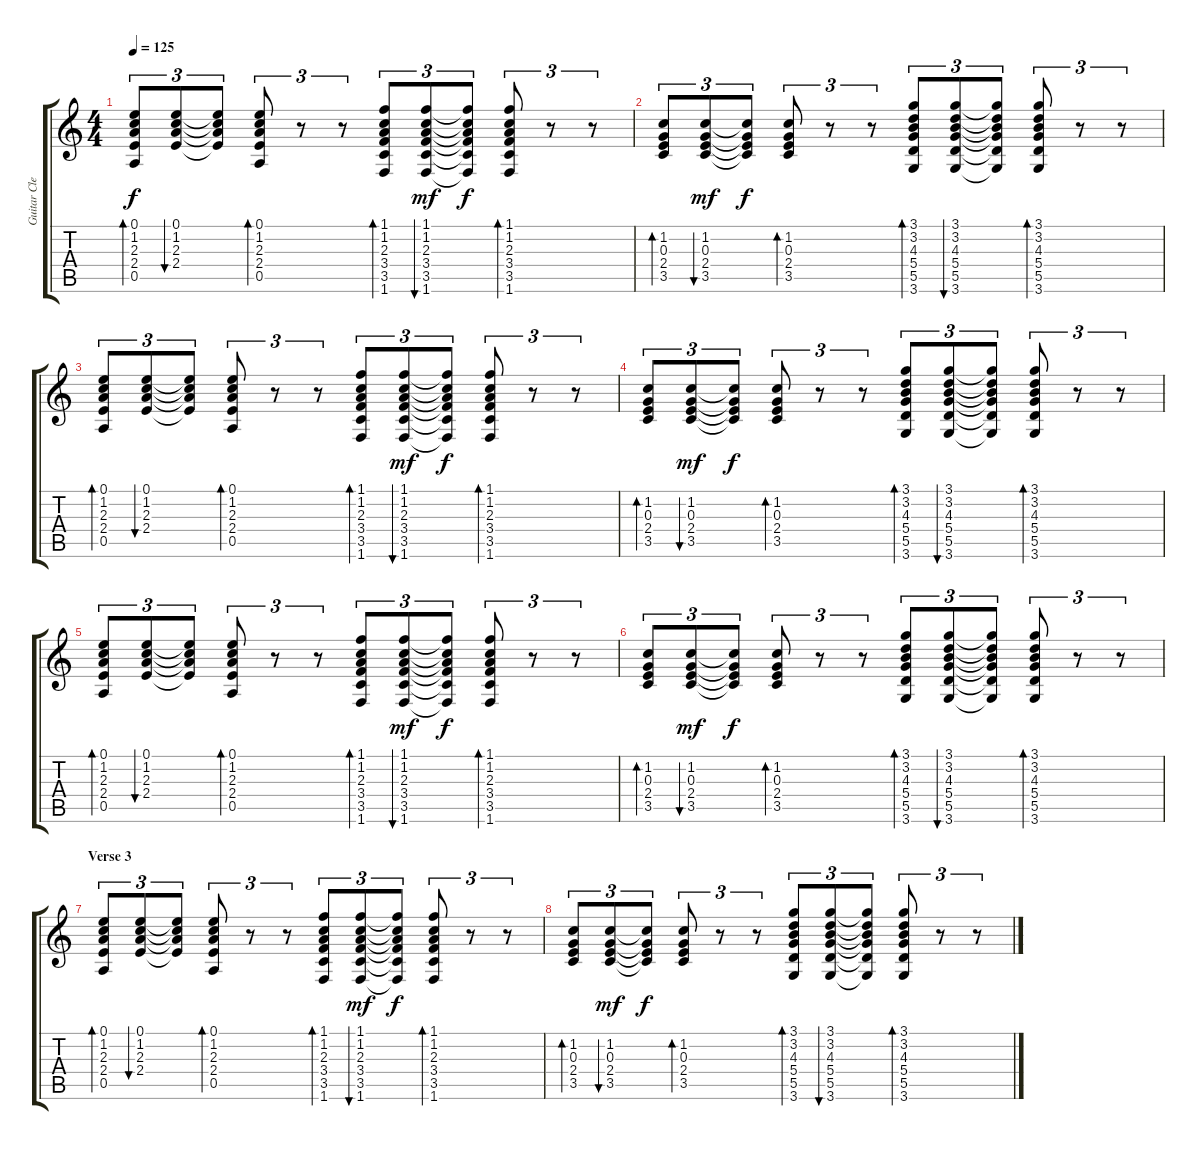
\track ("Guitar Clean + Small Chorus /reverb" "Guitar Cle") {instrument electricguitarclean}
\staff {score tabs}
\tuning (E4 B3 G3 D3 A2 E2) {hide}
\ts (4 4)
\tempo 125
\clef g2
\ks c
(0.1 1.2 2.3 2.4 0.5).8{tu (3 2) bd 30 dy f} (0.1 1.2 2.3 2.4).8{tu (3 2) bu 30} (0.1{t} 1.2{t} 2.3{t} 2.4{t}).8{tu (3 2)} (0.1 1.2 2.3 2.4 0.5).8{tu (3 2) bd 30} r.8{tu (3 2)} r.8{tu (3 2)} (1.1 1.2 2.3 3.4 3.5 1.6).8{tu (3 2) bd 30} (1.1 1.2 2.3 3.4 3.5 1.6).8{tu (3 2) bu 30 dy mf} (1.1{t} 1.2{t} 2.3{t} 3.4{t} 3.5{t} 1.6{t}).8{tu (3 2) dy f} (1.1 1.2 2.3 3.4 3.5 1.6).8{tu (3 2) bd 30} r.8{tu (3 2)} r.8{tu (3 2)} |
(1.2 0.3 2.4 3.5).8{tu (3 2) bd 30} (1.2 0.3 2.4 3.5).8{tu (3 2) bu 30 dy mf} (1.2{t} 0.3{t} 2.4{t} 3.5{t}).8{tu (3 2) dy f} (1.2 0.3 2.4 3.5).8{tu (3 2) bd 30} r.8{tu (3 2)} r.8{tu (3 2)} (3.1 3.2 4.3 5.4 5.5 3.6).8{tu (3 2) bd 30} (3.1 3.2 4.3 5.4 5.5 3.6).8{tu (3 2) bu 30} (3.1{t} 3.2{t} 4.3{t} 5.4{t} 5.5{t} 3.6{t}).8{tu (3 2)} (3.1 3.2 4.3 5.4 5.5 3.6).8{tu (3 2) bd 30} r.8{tu (3 2)} r.8{tu (3 2)} |
(0.1 1.2 2.3 2.4 0.5).8{tu (3 2) bd 30} (0.1 1.2 2.3 2.4).8{tu (3 2) bu 30} (0.1{t} 1.2{t} 2.3{t} 2.4{t}).8{tu (3 2)} (0.1 1.2 2.3 2.4 0.5).8{tu (3 2) bd 30} r.8{tu (3 2)} r.8{tu (3 2)} (1.1 1.2 2.3 3.4 3.5 1.6).8{tu (3 2) bd 30} (1.1 1.2 2.3 3.4 3.5 1.6).8{tu (3 2) bu 30 dy mf} (1.1{t} 1.2{t} 2.3{t} 3.4{t} 3.5{t} 1.6{t}).8{tu (3 2) dy f} (1.1 1.2 2.3 3.4 3.5 1.6).8{tu (3 2) bd 30} r.8{tu (3 2)} r.8{tu (3 2)} |
(1.2 0.3 2.4 3.5).8{tu (3 2) bd 30} (1.2 0.3 2.4 3.5).8{tu (3 2) bu 30 dy mf} (1.2{t} 0.3{t} 2.4{t} 3.5{t}).8{tu (3 2) dy f} (1.2 0.3 2.4 3.5).8{tu (3 2) bd 30} r.8{tu (3 2)} r.8{tu (3 2)} (3.1 3.2 4.3 5.4 5.5 3.6).8{tu (3 2) bd 30} (3.1 3.2 4.3 5.4 5.5 3.6).8{tu (3 2) bu 30} (3.1{t} 3.2{t} 4.3{t} 5.4{t} 5.5{t} 3.6{t}).8{tu (3 2)} (3.1 3.2 4.3 5.4 5.5 3.6).8{tu (3 2) bd 30} r.8{tu (3 2)} r.8{tu (3 2)} |
(0.1 1.2 2.3 2.4 0.5).8{tu (3 2) bd 30} (0.1 1.2 2.3 2.4).8{tu (3 2) bu 30} (0.1{t} 1.2{t} 2.3{t} 2.4{t}).8{tu (3 2)} (0.1 1.2 2.3 2.4 0.5).8{tu (3 2) bd 30} r.8{tu (3 2)} r.8{tu (3 2)} (1.1 1.2 2.3 3.4 3.5 1.6).8{tu (3 2) bd 30} (1.1 1.2 2.3 3.4 3.5 1.6).8{tu (3 2) bu 30 dy mf} (1.1{t} 1.2{t} 2.3{t} 3.4{t} 3.5{t} 1.6{t}).8{tu (3 2) dy f} (1.1 1.2 2.3 3.4 3.5 1.6).8{tu (3 2) bd 30} r.8{tu (3 2)} r.8{tu (3 2)} |
(1.2 0.3 2.4 3.5).8{tu (3 2) bd 30} (1.2 0.3 2.4 3.5).8{tu (3 2) bu 30 dy mf} (1.2{t} 0.3{t} 2.4{t} 3.5{t}).8{tu (3 2) dy f} (1.2 0.3 2.4 3.5).8{tu (3 2) bd 30} r.8{tu (3 2)} r.8{tu (3 2)} (3.1 3.2 4.3 5.4 5.5 3.6).8{tu (3 2) bd 30} (3.1 3.2 4.3 5.4 5.5 3.6).8{tu (3 2) bu 30} (3.1{t} 3.2{t} 4.3{t} 5.4{t} 5.5{t} 3.6{t}).8{tu (3 2)} (3.1 3.2 4.3 5.4 5.5 3.6).8{tu (3 2) bd 30} r.8{tu (3 2)} r.8{tu (3 2)} |
\section ("" "Verse 3")
(0.1 1.2 2.3 2.4 0.5).8{tu (3 2) bd 30} (0.1 1.2 2.3 2.4).8{tu (3 2) bu 30} (0.1{t} 1.2{t} 2.3{t} 2.4{t}).8{tu (3 2)} (0.1 1.2 2.3 2.4 0.5).8{tu (3 2) bd 30} r.8{tu (3 2)} r.8{tu (3 2)} (1.1 1.2 2.3 3.4 3.5 1.6).8{tu (3 2) bd 30} (1.1 1.2 2.3 3.4 3.5 1.6).8{tu (3 2) bu 30 dy mf} (1.1{t} 1.2{t} 2.3{t} 3.4{t} 3.5{t} 1.6{t}).8{tu (3 2) dy f} (1.1 1.2 2.3 3.4 3.5 1.6).8{tu (3 2) bd 30} r.8{tu (3 2)} r.8{tu (3 2)} |
(1.2 0.3 2.4 3.5).8{tu (3 2) bd 30} (1.2 0.3 2.4 3.5).8{tu (3 2) bu 30 dy mf} (1.2{t} 0.3{t} 2.4{t} 3.5{t}).8{tu (3 2) dy f} (1.2 0.3 2.4 3.5).8{tu (3 2) bd 30} r.8{tu (3 2)} r.8{tu (3 2)} (3.1 3.2 4.3 5.4 5.5 3.6).8{tu (3 2) bd 30} (3.1 3.2 4.3 5.4 5.5 3.6).8{tu (3 2) bu 30} (3.1{t} 3.2{t} 4.3{t} 5.4{t} 5.5{t} 3.6{t}).8{tu (3 2)} (3.1 3.2 4.3 5.4 5.5 3.6).8{tu (3 2) bd 30} r.8{tu (3 2)} r.8{tu (3 2)}
